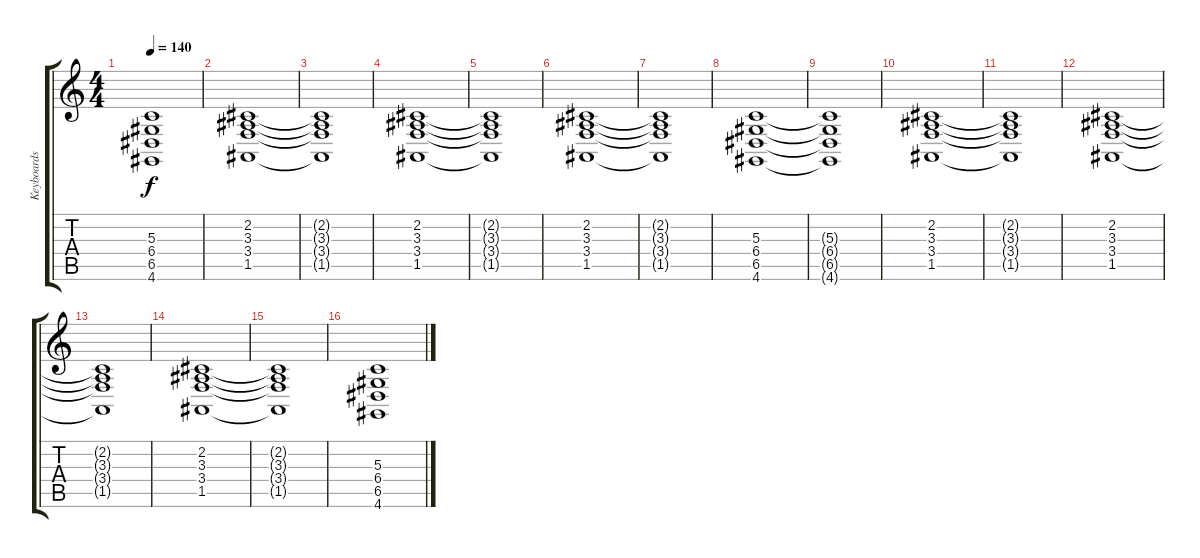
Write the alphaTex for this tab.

\track ("Keyboards (Hodgson)" "Keyboards ") {instrument fx7echoes}
\staff {score tabs}
\tuning (E4 B3 G3 D3 A2 E2) {hide}
\ts (4 4)
\tempo 140
\clef g2
\ks c
(5.3{t} 6.4{t} 6.5{t} 4.6{t}).1{dy f} |
(2.2 3.3 3.4 1.5).1 |
(2.2{t} 3.3{t} 3.4{t} 1.5{t}).1 |
(2.2 3.3 3.4 1.5).1 |
(2.2{t} 3.3{t} 3.4{t} 1.5{t}).1 |
(2.2 3.3 3.4 1.5).1 |
(2.2{t} 3.3{t} 3.4{t} 1.5{t}).1 |
(5.3 6.4 6.5 4.6).1{instrument drawbarorgan} |
(5.3{t} 6.4{t} 6.5{t} 4.6{t}).1 |
(2.2 3.3 3.4 1.5).1 |
(2.2{t} 3.3{t} 3.4{t} 1.5{t}).1 |
(2.2 3.3 3.4 1.5).1 |
(2.2{t} 3.3{t} 3.4{t} 1.5{t}).1 |
(2.2 3.3 3.4 1.5).1 |
(2.2{t} 3.3{t} 3.4{t} 1.5{t}).1 |
(5.3 6.4 6.5 4.6).1{instrument drawbarorgan}
